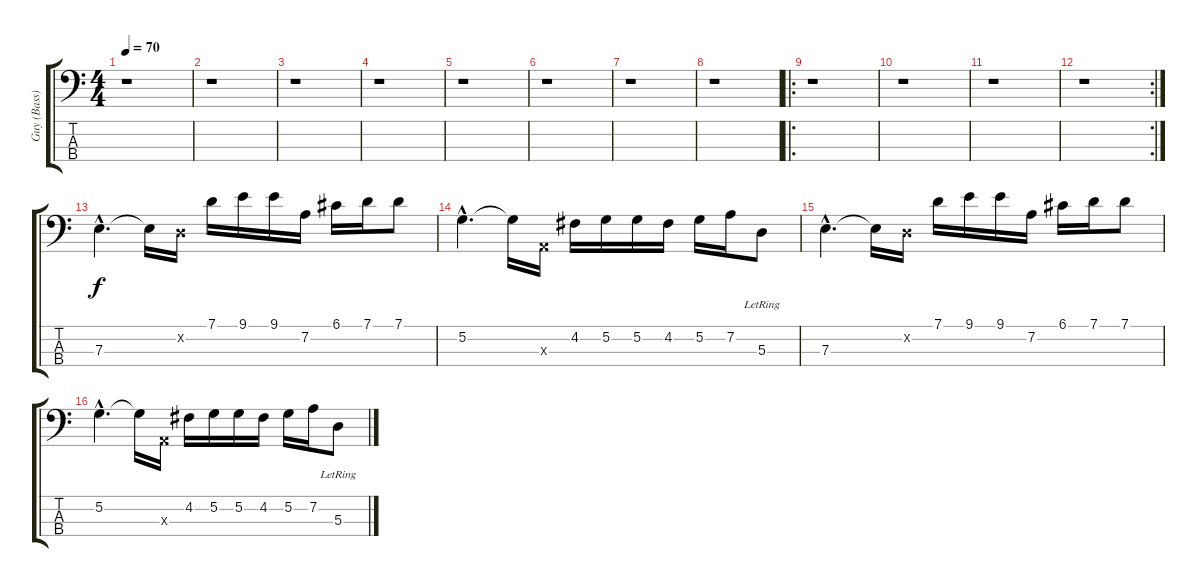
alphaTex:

\track ("Guy (Bass)" "Guy (Bass)") {instrument electricbassfinger}
\staff {score tabs}
\tuning (G2 D2 A1 E1) {hide}
\ts (4 4)
\tempo 70
\clef f4
\ks c
r.1{dy f} |
r.1 |
r.1 |
r.1 |
r.1 |
r.1 |
r.1 |
r.1 |
\ro
r.1 |
r.1 |
r.1 |
\rc 2
r.1 |
7.3{hac}.4{d} 7.3{t}.16 0.2{x}.16 7.1.16 9.1.16 9.1.16 7.2.16 6.1.16 7.1.16 7.1.8 |
5.2{hac}.4{d} 5.2{t}.16 0.3{x}.16 4.2.16 5.2.16 5.2.16 4.2.16 5.2.16 7.2.16 5.3{lr}.8 |
7.3{hac}.4{d} 7.3{t}.16 0.2{x}.16 7.1.16 9.1.16 9.1.16 7.2.16 6.1.16 7.1.16 7.1.8 |
5.2{hac}.4{d} 5.2{t}.16 0.3{x}.16 4.2.16 5.2.16 5.2.16 4.2.16 5.2.16 7.2.16 5.3{lr}.8
